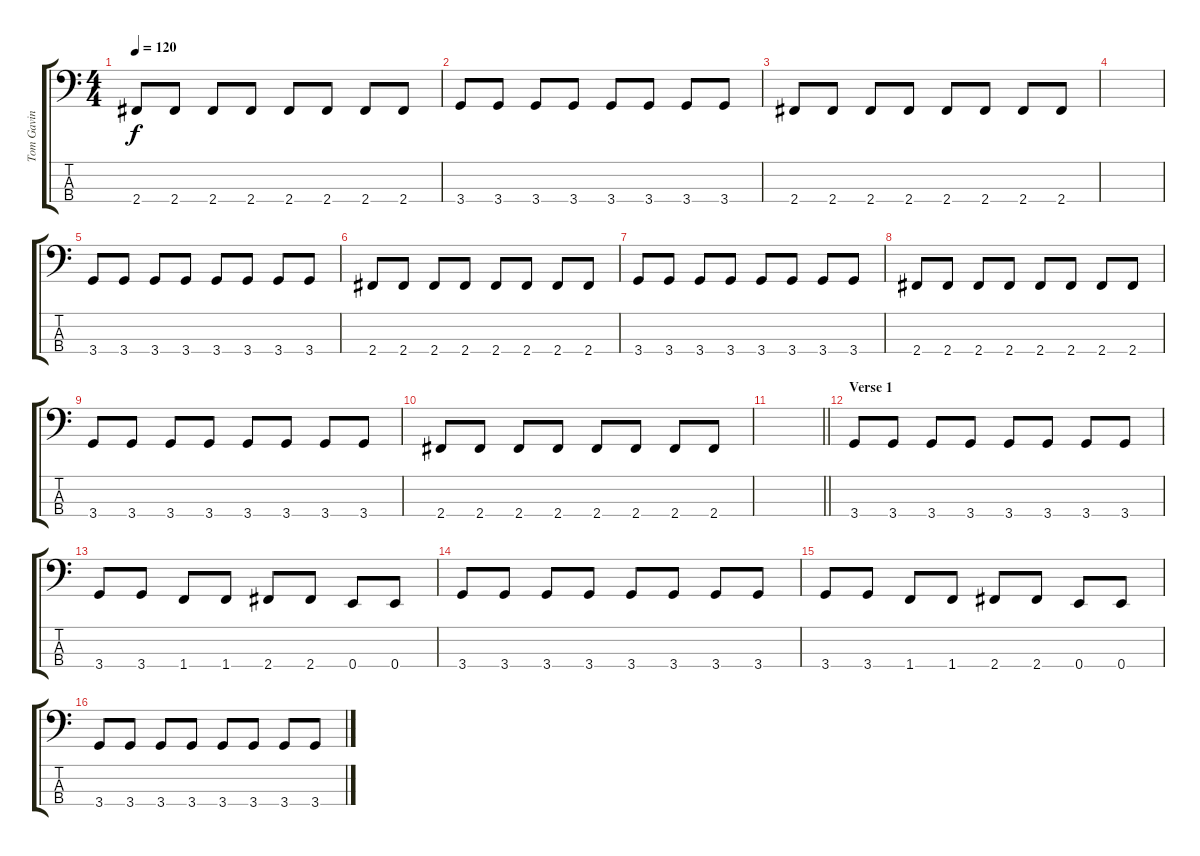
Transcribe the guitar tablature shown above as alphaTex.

\track ("Tom Gavin" "Tom Gavin") {instrument electricbassfinger}
\staff {score tabs}
\tuning (G2 D2 A1 E1) {hide}
\ts (4 4)
\tempo 120
\clef f4
\ks c
2.4.8{dy f} 2.4.8 2.4.8 2.4.8 2.4.8 2.4.8 2.4.8 2.4.8 |
3.4.8 3.4.8 3.4.8 3.4.8 3.4.8 3.4.8 3.4.8 3.4.8 |
2.4.8 2.4.8 2.4.8 2.4.8 2.4.8 2.4.8 2.4.8 2.4.8 |
|
3.4.8 3.4.8 3.4.8 3.4.8 3.4.8 3.4.8 3.4.8 3.4.8 |
2.4.8 2.4.8 2.4.8 2.4.8 2.4.8 2.4.8 2.4.8 2.4.8 |
3.4.8 3.4.8 3.4.8 3.4.8 3.4.8 3.4.8 3.4.8 3.4.8 |
2.4.8 2.4.8 2.4.8 2.4.8 2.4.8 2.4.8 2.4.8 2.4.8 |
3.4.8 3.4.8 3.4.8 3.4.8 3.4.8 3.4.8 3.4.8 3.4.8 |
2.4.8 2.4.8 2.4.8 2.4.8 2.4.8 2.4.8 2.4.8 2.4.8 |
\barLineRight lightlight
|
\section ("" "Verse 1")
3.4.8 3.4.8 3.4.8 3.4.8 3.4.8 3.4.8 3.4.8 3.4.8 |
3.4.8 3.4.8 1.4.8 1.4.8 2.4.8 2.4.8 0.4.8 0.4.8 |
3.4.8 3.4.8 3.4.8 3.4.8 3.4.8 3.4.8 3.4.8 3.4.8 |
3.4.8 3.4.8 1.4.8 1.4.8 2.4.8 2.4.8 0.4.8 0.4.8 |
3.4.8 3.4.8 3.4.8 3.4.8 3.4.8 3.4.8 3.4.8 3.4.8
